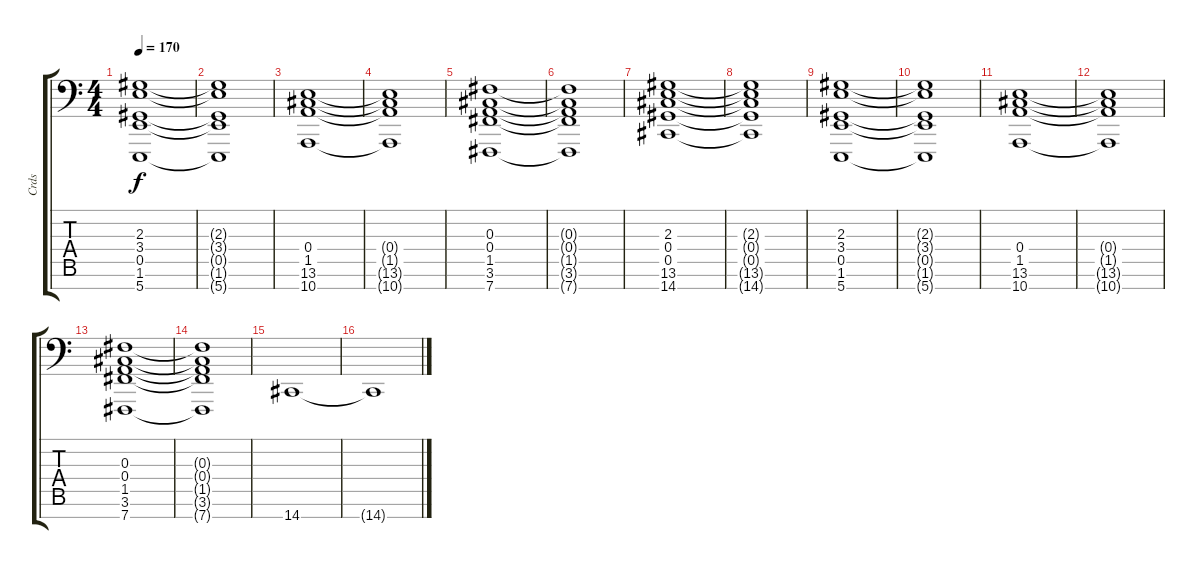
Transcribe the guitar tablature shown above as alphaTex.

\track ("Crds" "Crds") {instrument stringensemble2}
\staff {score tabs}
\tuning (Eb4 Bb3 Gb3 Db3 Ab2 Eb2 B0) {hide}
\ts (4 4)
\tempo 170
\clef f4
\ks c
(2.3 3.4 0.5 1.6 5.7).1{dy f} |
(2.3{t} 3.4{t} 0.5{t} 1.6{t} 5.7{t}).1 |
(0.4 1.5 13.6 10.7).1 |
(0.4{t} 1.5{t} 13.6{t} 10.7{t}).1 |
(0.3 0.4 1.5 3.6 7.7).1 |
(0.3{t} 0.4{t} 1.5{t} 3.6{t} 7.7{t}).1 |
(2.3 0.4 0.5 13.6 14.7).1 |
(2.3{t} 0.4{t} 0.5{t} 13.6{t} 14.7{t}).1 |
(2.3 3.4 0.5 1.6 5.7).1 |
(2.3{t} 3.4{t} 0.5{t} 1.6{t} 5.7{t}).1 |
(0.4 1.5 13.6 10.7).1 |
(0.4{t} 1.5{t} 13.6{t} 10.7{t}).1 |
(0.3 0.4 1.5 3.6 7.7).1 |
(0.3{t} 0.4{t} 1.5{t} 3.6{t} 7.7{t}).1 |
14.7.1 |
14.7{t}.1
